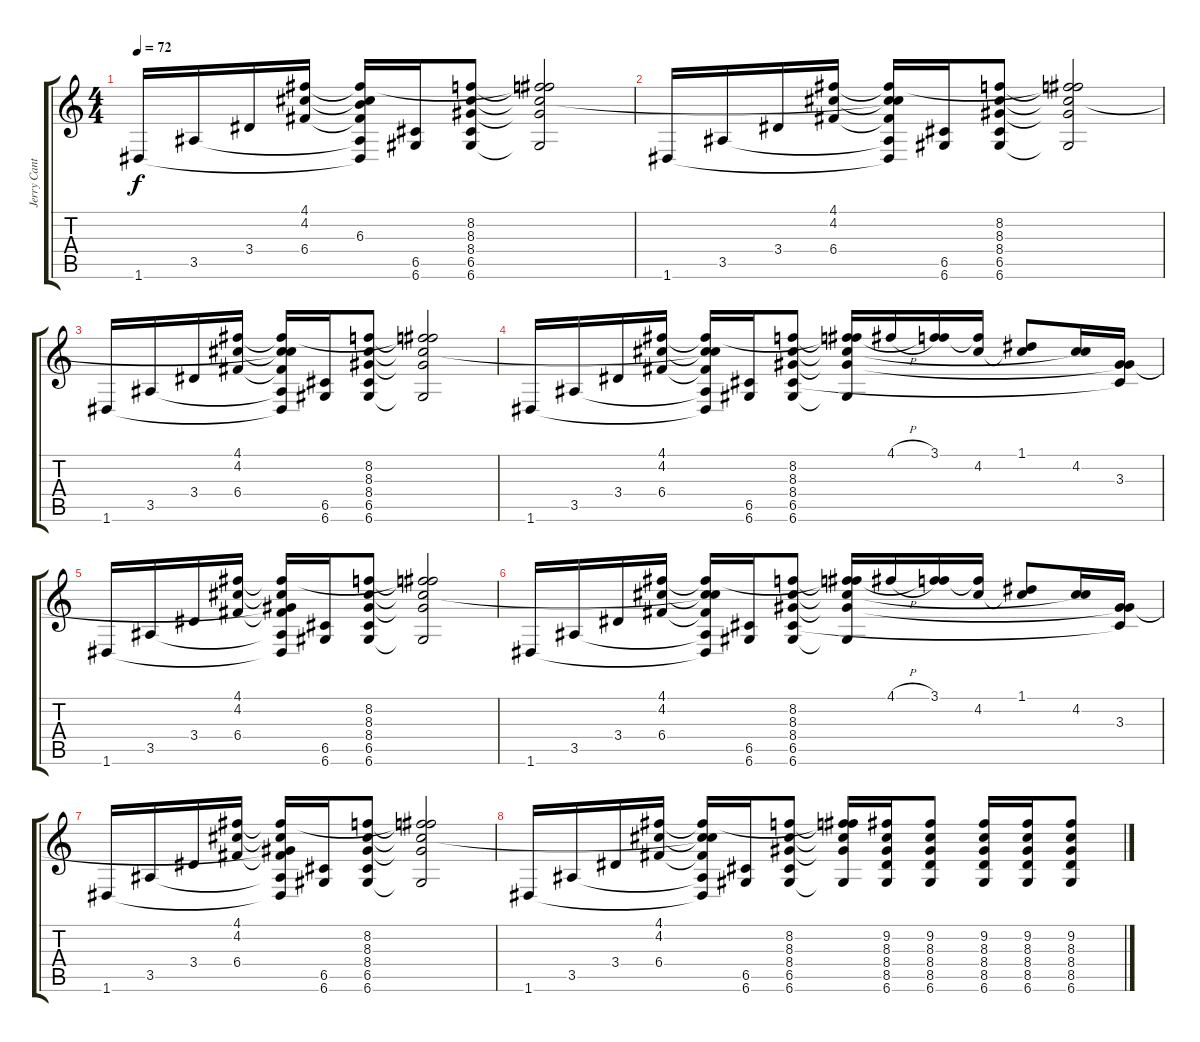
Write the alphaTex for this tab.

\track ("Jerry Cantrell - Guitar 4 - Clean" "Jerry Cant") {instrument electricguitarclean}
\staff {score tabs}
\tuning (D4 A3 F3 C3 G2 D2) {hide}
\ts (4 4)
\tempo 72
\clef g2
\ks c
1.6.16{dy f} 3.5.16 3.4.16 (4.1 4.2 6.4).16 (4.1{t} 4.2{t} 6.3{t} 6.4{t} 3.5{t} 1.6{t}).16 (6.5 6.6).16 (8.2 8.3 8.4 6.5 6.6).8 (4.1{t} 8.2{t} 8.3{t} 8.4{t} 6.6{t}).2 |
1.6.16 3.5.16 3.4.16 (4.1 4.2 6.4).16 (4.1{t} 4.2{t} 8.3{t} 6.4{t} 3.5{t} 1.6{t}).16 (6.5 6.6).16 (8.2 8.3 8.4 6.5 6.6).8 (4.1{t} 8.2{t} 8.3{t} 8.4{t} 6.6{t}).2 |
1.6.16 3.5.16 3.4.16 (4.1 4.2 6.4).16 (4.1{t} 4.2{t} 8.3{t} 6.4{t} 3.5{t} 1.6{t}).16 (6.5 6.6).16 (8.2 8.3 8.4 6.5 6.6).8 (4.1{t} 8.2{t} 8.3{t} 8.4{t} 6.6{t}).2 |
1.6.16 3.5.16 3.4.16 (4.1 4.2 6.4).16 (4.1{t} 4.2{t} 8.3{t} 6.4{t} 3.5{t} 1.6{t}).16 (6.5 6.6).16 (8.2 8.3 8.4 6.5 6.6).8 (4.1{t} 8.2{t} 8.3{t} 8.4{t} 6.6{t}).16 4.1{h}.16 (3.1 8.2{t}).16 (3.1{t} 4.2).16 (1.1 4.2{t}).8 (4.2 8.3{t}).16 (3.3 8.4{t} 6.5{t}).16 |
1.6.16 3.5.16 3.4.16 (4.1 4.2 6.4).16 (4.1{t} 4.2{t} 3.3{t} 6.4{t} 3.5{t} 1.6{t}).16 (6.5 6.6).16 (8.2 8.3 8.4 6.5 6.6).8 (4.1{t} 8.2{t} 8.3{t} 8.4{t} 6.6{t}).2 |
1.6.16 3.5.16 3.4.16 (4.1 4.2 6.4).16 (4.1{t} 4.2{t} 8.3{t} 6.4{t} 3.5{t} 1.6{t}).16 (6.5 6.6).16 (8.2 8.3 8.4 6.5 6.6).8 (4.1{t} 8.2{t} 8.3{t} 8.4{t} 6.6{t}).16 4.1{h}.16 (3.1 8.2{t}).16 (3.1{t} 4.2).16 (1.1 4.2{t}).8 (4.2 8.3{t}).16 (3.3 8.4{t} 6.5{t}).16 |
1.6.16 3.5.16 3.4.16 (4.1 4.2 6.4).16 (4.1{t} 4.2{t} 3.3{t} 6.4{t} 3.5{t} 1.6{t}).16 (6.5 6.6).16 (8.2 8.3 8.4 6.5 6.6).8 (4.1{t} 8.2{t} 8.3{t} 8.4{t} 6.6{t}).2 |
1.6.16 3.5.16 3.4.16 (4.1 4.2 6.4).16 (4.1{t} 4.2{t} 8.3{t} 6.4{t} 3.5{t} 1.6{t}).16 (6.5 6.6).16 (8.2 8.3 8.4 6.5 6.6).8 (4.1{t} 8.2{t} 8.3{t} 8.4{t} 6.6{t}).16 (9.2 8.3 8.4 8.5 6.6).16 (9.2 8.3 8.4 8.5 6.6).8 (9.2 8.3 8.4 8.5 6.6).16 (9.2 8.3 8.4 8.5 6.6).16 (9.2 8.3 8.4 8.5 6.6).8
